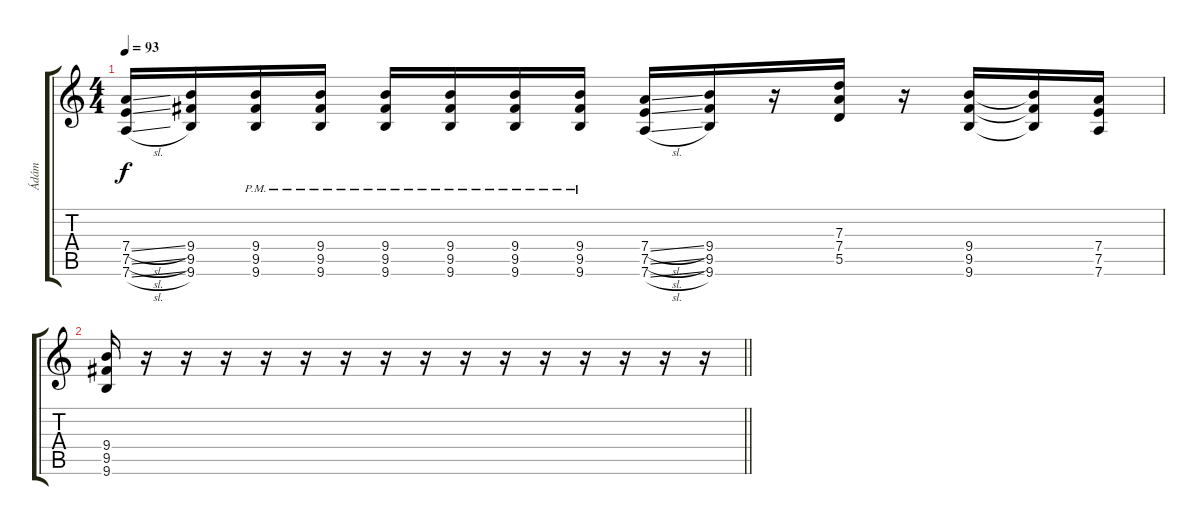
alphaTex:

\track ("Ádám" "Ádám") {instrument distortionguitar}
\staff {score tabs}
\tuning (E4 B3 G3 D3 A2 D2) {hide}
\ts (4 4)
\tempo 93
\clef g2
\ks c
(7.4{sl} 7.5{sl} 7.6{sl}).16{dy f} (9.4 9.5 9.6).16 (9.4{pm} 9.5{pm} 9.6{pm}).16 (9.4{pm} 9.5{pm} 9.6{pm}).16 (9.4{pm} 9.5{pm} 9.6{pm}).16 (9.4{pm} 9.5{pm} 9.6{pm}).16 (9.4{pm} 9.5{pm} 9.6{pm}).16 (9.4{pm} 9.5{pm} 9.6{pm}).16 (7.4{sl} 7.5{sl} 7.6{sl}).16 (9.4 9.5 9.6).16 r.16 (7.3 7.4 5.5).16 r.16 (9.4 9.5 9.6).16 (9.4{t} 9.5{t} 9.6{t}).16 (7.4 7.5 7.6).16 |
\barLineRight lightlight
(9.4 9.5 9.6).16 r.16 r.16 r.16 r.16 r.16 r.16 r.16 r.16 r.16 r.16 r.16 r.16 r.16 r.16 r.16
